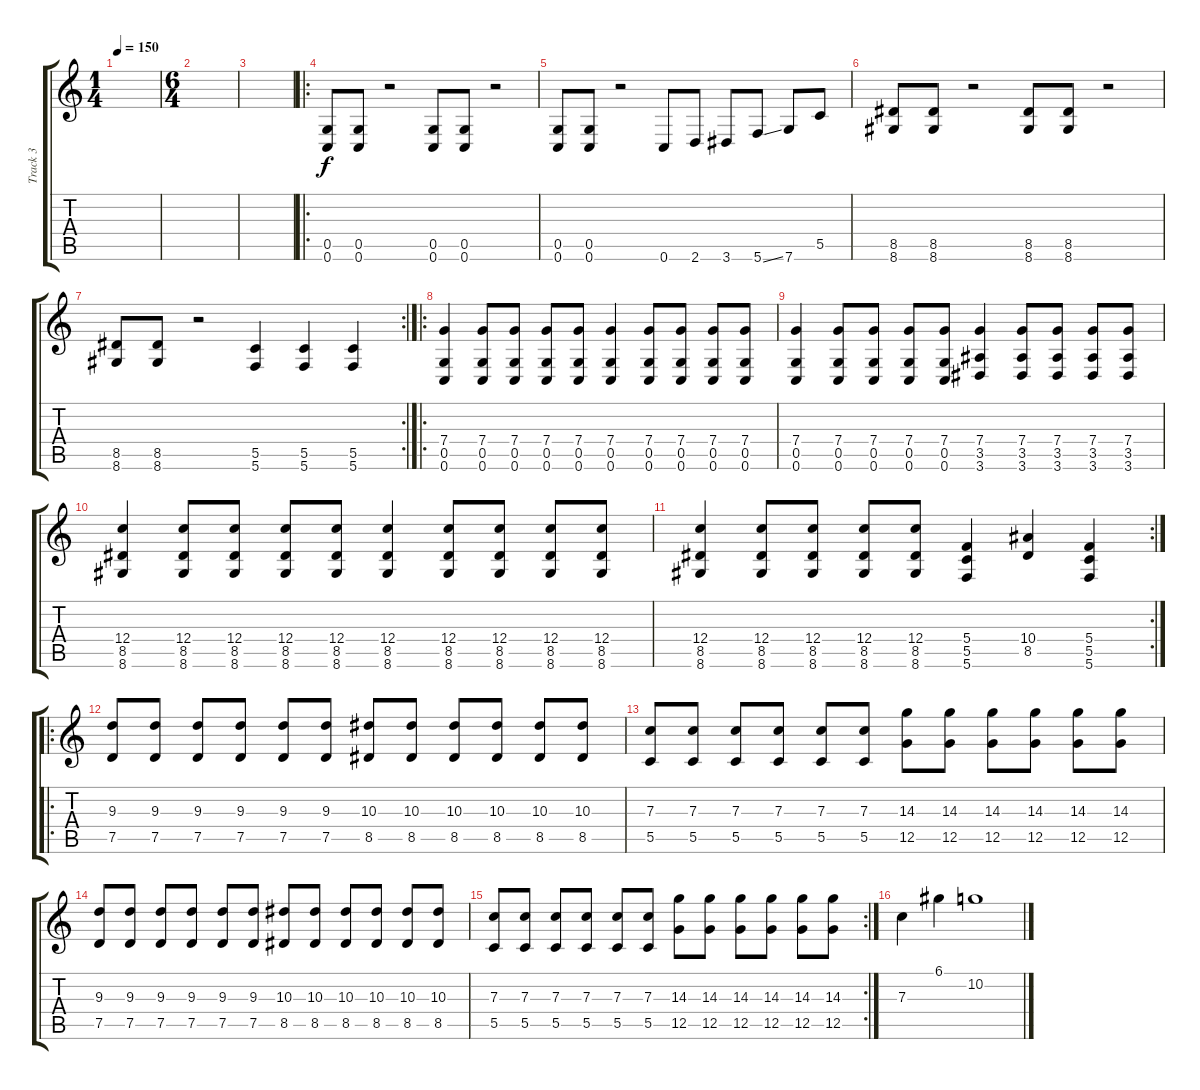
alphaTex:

\track ("Track 3" "Track 3") {instrument acousticguitarnylon}
\staff {score tabs}
\tuning (D4 A3 F3 C3 G2 C2) {hide}
\ts (1 4)
\tempo 150
\clef g2
\ks c
|
\ts (6 4)
|
|
\ro
(0.5 0.6).8 (0.5 0.6).8 r.2 (0.5 0.6).8 (0.5 0.6).8 r.2 |
(0.5 0.6).8 (0.5 0.6).8 r.2 0.6.8 2.6.8 3.6.8 5.6{ss}.8 7.6.8 5.5.8 |
(8.5 8.6).8 (8.5 8.6).8 r.2 (8.5 8.6).8 (8.5 8.6).8 r.2 |
\rc 2
(8.5 8.6).8 (8.5 8.6).8 r.2 (5.5 5.6).4 (5.5 5.6).4 (5.5 5.6).4 |
\ro
(7.4 0.5 0.6).4 (7.4 0.5 0.6).8 (7.4 0.5 0.6).8 (7.4 0.5 0.6).8 (7.4 0.5 0.6).8 (7.4 0.5 0.6).4 (7.4 0.5 0.6).8 (7.4 0.5 0.6).8 (7.4 0.5 0.6).8 (7.4 0.5 0.6).8 |
(7.4 0.5 0.6).4 (7.4 0.5 0.6).8 (7.4 0.5 0.6).8 (7.4 0.5 0.6).8 (7.4 0.5 0.6).8 (7.4 3.5 3.6).4 (7.4 3.5 3.6).8 (7.4 3.5 3.6).8 (7.4 3.5 3.6).8 (7.4 3.5 3.6).8 |
(12.4 8.5 8.6).4 (12.4 8.5 8.6).8 (12.4 8.5 8.6).8 (12.4 8.5 8.6).8 (12.4 8.5 8.6).8 (12.4 8.5 8.6).4 (12.4 8.5 8.6).8 (12.4 8.5 8.6).8 (12.4 8.5 8.6).8 (12.4 8.5 8.6).8 |
\rc 2
(12.4 8.5 8.6).4 (12.4 8.5 8.6).8 (12.4 8.5 8.6).8 (12.4 8.5 8.6).8 (12.4 8.5 8.6).8 (5.4 5.5 5.6).4 (10.4 8.5).4 (5.4 5.5 5.6).4 |
\ro
(9.3 7.5).8 (9.3 7.5).8 (9.3 7.5).8 (9.3 7.5).8 (9.3 7.5).8 (9.3 7.5).8 (10.3 8.5).8 (10.3 8.5).8 (10.3 8.5).8 (10.3 8.5).8 (10.3 8.5).8 (10.3 8.5).8 |
(7.3 5.5).8 (7.3 5.5).8 (7.3 5.5).8 (7.3 5.5).8 (7.3 5.5).8 (7.3 5.5).8 (14.3 12.5).8 (14.3 12.5).8 (14.3 12.5).8 (14.3 12.5).8 (14.3 12.5).8 (14.3 12.5).8 |
(9.3 7.5).8 (9.3 7.5).8 (9.3 7.5).8 (9.3 7.5).8 (9.3 7.5).8 (9.3 7.5).8 (10.3 8.5).8 (10.3 8.5).8 (10.3 8.5).8 (10.3 8.5).8 (10.3 8.5).8 (10.3 8.5).8 |
\rc 2
(7.3 5.5).8 (7.3 5.5).8 (7.3 5.5).8 (7.3 5.5).8 (7.3 5.5).8 (7.3 5.5).8 (14.3 12.5).8 (14.3 12.5).8 (14.3 12.5).8 (14.3 12.5).8 (14.3 12.5).8 (14.3 12.5).8 |
7.3.4 6.1.4 10.2.1
